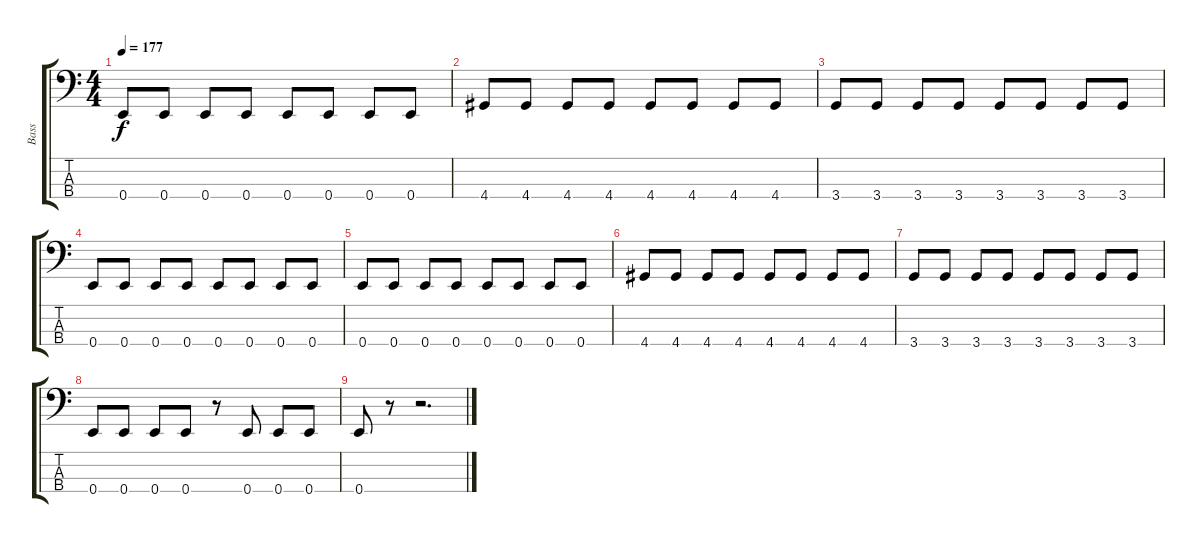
\track ("Bass" "Bass") {instrument electricbasspick}
\staff {score tabs}
\tuning (G2 D2 A1 E1) {hide}
\ts (4 4)
\tempo 177
\clef f4
\ks c
0.4.8{dy f} 0.4.8 0.4.8 0.4.8 0.4.8 0.4.8 0.4.8 0.4.8 |
4.4.8 4.4.8 4.4.8 4.4.8 4.4.8 4.4.8 4.4.8 4.4.8 |
3.4.8 3.4.8 3.4.8 3.4.8 3.4.8 3.4.8 3.4.8 3.4.8 |
0.4.8 0.4.8 0.4.8 0.4.8 0.4.8 0.4.8 0.4.8 0.4.8 |
0.4.8 0.4.8 0.4.8 0.4.8 0.4.8 0.4.8 0.4.8 0.4.8 |
4.4.8 4.4.8 4.4.8 4.4.8 4.4.8 4.4.8 4.4.8 4.4.8 |
3.4.8 3.4.8 3.4.8 3.4.8 3.4.8 3.4.8 3.4.8 3.4.8 |
0.4.8 0.4.8 0.4.8 0.4.8 r.8 0.4.8 0.4.8 0.4.8 |
0.4.8 r.8 r.2{d}
